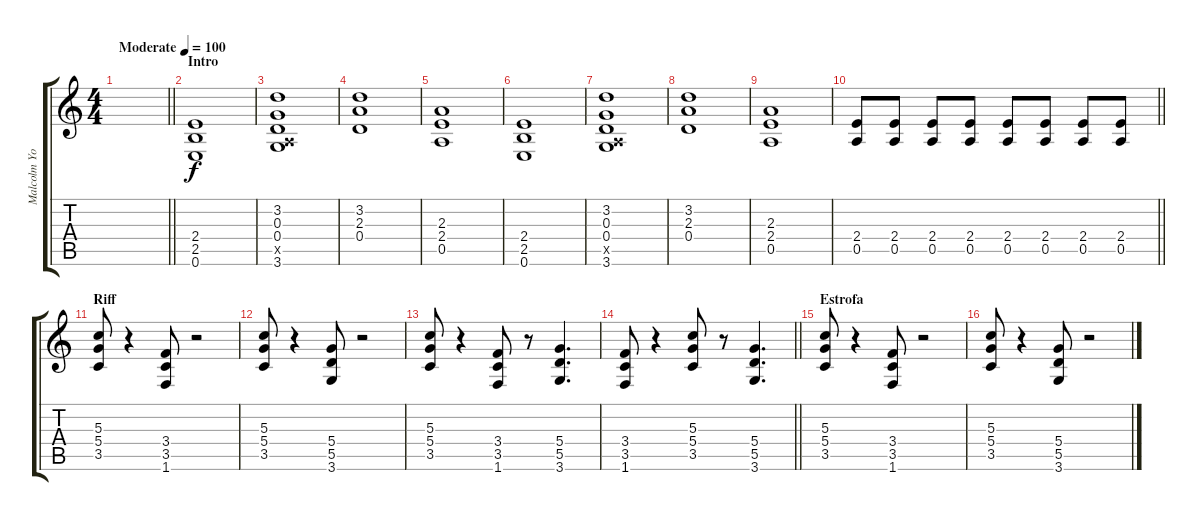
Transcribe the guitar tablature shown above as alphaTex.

\track ("Malcolm Young" "Malcolm Yo") {instrument distortionguitar}
\staff {score tabs}
\tuning (E4 B3 G3 D3 A2 E2) {hide}
\ts (4 4)
\tempo (100 "Moderate")
\clef g2
\barLineRight lightlight
\ks c
|
\section ("" "Intro")
(2.4 2.5 0.6).1 |
(3.2 0.3 0.4 0.5{x} 3.6).1 |
(3.2 2.3 0.4).1 |
(2.3 2.4 0.5).1 |
(2.4 2.5 0.6).1 |
(3.2 0.3 0.4 0.5{x} 3.6).1 |
(3.2 2.3 0.4).1 |
(2.3 2.4 0.5).1 |
\barLineRight lightlight
(2.4 0.5).8 (2.4 0.5).8 (2.4 0.5).8 (2.4 0.5).8 (2.4 0.5).8 (2.4 0.5).8 (2.4 0.5).8 (2.4 0.5).8 |
\section ("" "Riff")
(5.3 5.4 3.5).8 r.4 (3.4 3.5 1.6).8 r.2 |
(5.3 5.4 3.5).8 r.4 (5.4 5.5 3.6).8 r.2 |
(5.3 5.4 3.5).8 r.4 (3.4 3.5 1.6).8 r.8 (5.4 5.5 3.6).4{d} |
\barLineRight lightlight
(3.4 3.5 1.6).8 r.4 (5.3 5.4 3.5).8 r.8 (5.4 5.5 3.6).4{d} |
\section ("" "Estrofa")
(5.3 5.4 3.5).8 r.4 (3.4 3.5 1.6).8 r.2 |
(5.3 5.4 3.5).8 r.4 (5.4 5.5 3.6).8 r.2
